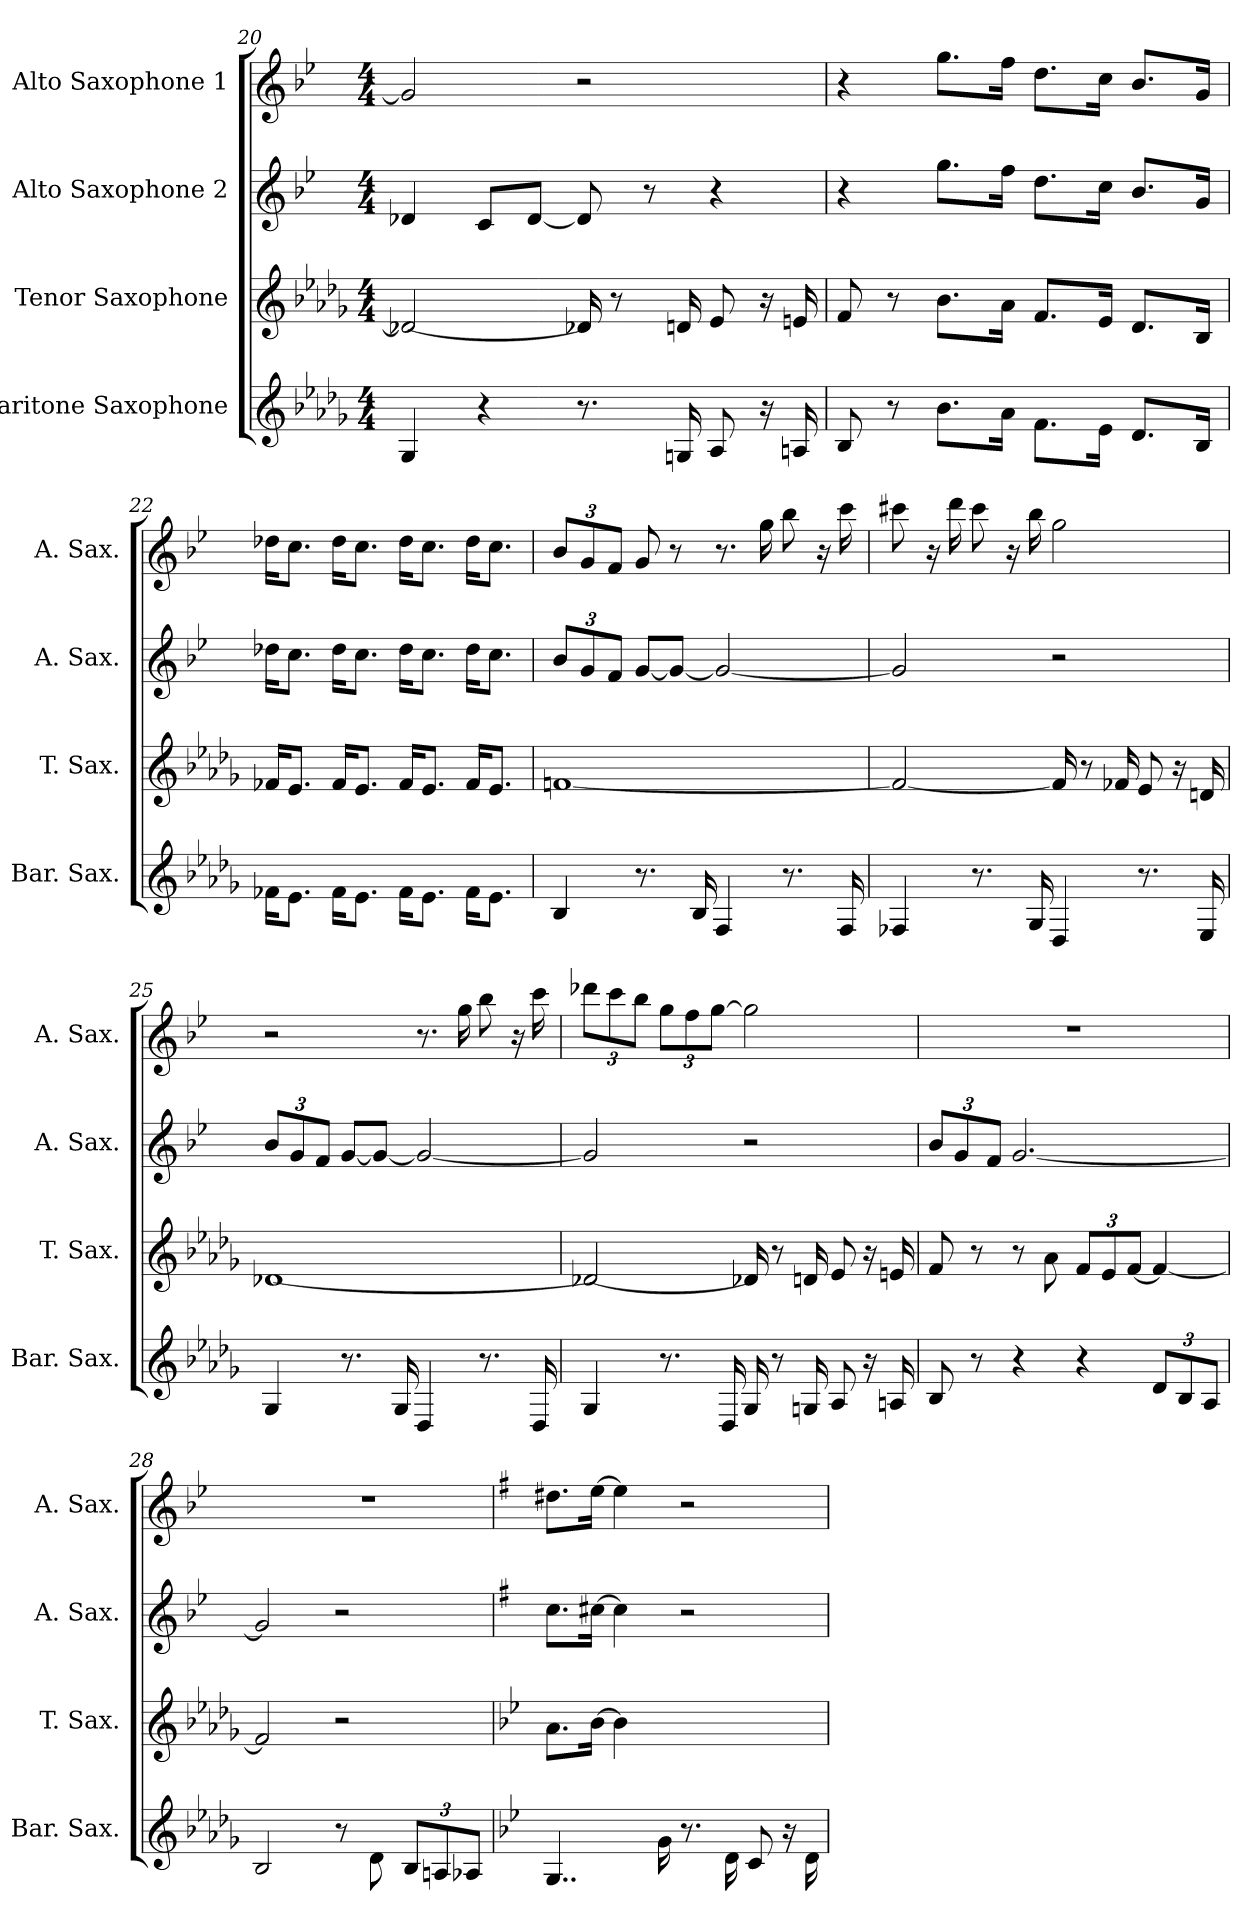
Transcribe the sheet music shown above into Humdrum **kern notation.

**kern	**kern	**kern	**kern
*part4	*part3	*part2	*part1
*staff4	*staff3	*staff2	*staff1
*I"Baritone Saxophone	*I"Tenor Saxophone	*I"Alto Saxophone 2	*I"Alto Saxophone 1
*I'Bar. Sax.	*I'T. Sax.	*I'A. Sax.	*I'A. Sax.
*clefG2	*clefG2	*clefG2	*clefG2
*ITrd12c21	*ITrd8c14	*ITrd5c9	*ITrd5c9
*k[b-e-a-d-g-]	*k[b-e-a-d-g-]	*k[b-e-a-d-g-]	*k[b-e-a-d-g-]
*M4/4	*M4/4	*M4/4	*M4/4
=20	=20	=20	=20
4GG-/	2D-X/_	4F-X/	2B-/]
4r	.	8E-/L	.
.	.	[8F-/J	.
8.r	16D-X/]	8F-/]	2r
.	8r	.	.
.	.	8r	.
16GGn/	16Dn/	.	.
8AA-/	8E-/	4r	.
16r	16r	.	.
16AAn/	16En/	.	.
!!LO:LB:g=z
=21	=21	=21	=21
8BB-/	8F/	4r	4r
8r	8r	.	.
8.B-\L	8.B-\L	8.b-\L	8.b-\L
16A-\Jk	16A-\Jk	16a-\Jk	16a-\Jk
8.F\L	8.F/L	8.f\L	8.f\L
16E-\Jk	16E-/Jk	16e-\Jk	16e-\Jk
8.D-/L	8.D-/L	8.d-/L	8.d-/L
16BB-/Jk	16BB-/Jk	16B-/Jk	16B-/Jk
=22	=22	=22	=22
16F-X\KL	16F-X/KL	16f-X\KL	16f-X\KL
8.E-\J	8.E-/J	8.e-\J	8.e-\J
16F-\KL	16F-/KL	16f-\KL	16f-\KL
8.E-\J	8.E-/J	8.e-\J	8.e-\J
16F-\KL	16F-/KL	16f-\KL	16f-\KL
8.E-\J	8.E-/J	8.e-\J	8.e-\J
16F-\KL	16F-/KL	16f-\KL	16f-\KL
8.E-\J	8.E-/J	8.e-\J	8.e-\J
=23	=23	=23	=23
*	*	*Xbrackettup	*Xbrackettup
4BB-/	[1Fn	12d-/L	12d-/L
.	.	12B-/	12B-/
.	.	12A-/J	12A-/J
8.r	.	[8B-/L	8B-/
.	.	8B-/J_	8r
16BB-/	.	.	.
4FF/	.	2B-/_	8.r
.	.	.	16b-\
8.r	.	.	8dd-\
.	.	.	16r
16FF/	.	.	16ee-\
=24	=24	=24	=24
4FF-X/	2Fn/_	2B-/]	8een\
.	.	.	16r
.	.	.	16ff\
8.r	.	.	8ee\
.	.	.	16r
16GG-/	.	.	16dd-\
4DD-/	16F/]	2r	2b-\
.	8r	.	.
.	16F-X/	.	.
8.r	8E-/	.	.
.	16r	.	.
16EE-/	16Dn/	.	.
!!LO:PB:g=z
=25	=25	=25	=25
4GG-/	[1D-X	12d-/L	2r
.	.	12B-/	.
.	.	12A-/J	.
8.r	.	[8B-/L	.
.	.	8B-/J_	.
16GG-/	.	.	.
4DD-/	.	2B-/_	8.r
.	.	.	16b-\
8.r	.	.	8dd-\
.	.	.	16r
16DD-/	.	.	16ee-\
=26	=26	=26	=26
4GG-/	2D-X/_	2B-/]	12ff-X\L
.	.	.	12ee-\
.	.	.	12dd-\J
8.r	.	.	12b-\L
.	.	.	12a-\
.	.	.	[12b-\J
16DD-/	.	.	.
16GG-/	16D-X/]	2r	2b-\]
8r	8r	.	.
16GGn/	16Dn/	.	.
8AA-/	8E-/	.	.
16r	16r	.	.
16AAn/	16En/	.	.
=27	=27	=27	=27
8BB-/	8F/	12d-/L	1r
.	.	12B-/	.
8r	8r	.	.
.	.	12A-/J	.
4r	8r	[2.B-/	.
.	8A-\	.	.
*	*Xbrackettup	*	*
4r	12F/L	.	.
.	12E-/	.	.
.	[12F/J	.	.
*Xbrackettup	*	*	*
12D-/L	4F/_	.	.
12BB-/	.	.	.
12AA-/J	.	.	.
!!LO:LB:g=z
=28	=28	=28	=28
2BB-/	2F/]	2B-/]	1r
8r	2r	2r	.
8D-\	.	.	.
12BB-/L	.	.	.
12AAn/	.	.	.
12AA-X/J	.	.	.
=29	=29	=29	=29
*k[b-e-]	*k[b-e-]	*k[b-e-]	*k[b-e-]
4..GG/	8.A\L	8.e-\L	8.f#X\L
.	[16B-\Jk	[16en\Jk	[16g\Jk
.	4B-\]	4e\]	4g\]
16G\	.	.	.
8.r	2ryy	2r	2r
16D\	.	.	.
8C/	.	.	.
16r	.	.	.
16D\	.	.	.
=	=	=	=
*-	*-	*-	*-
